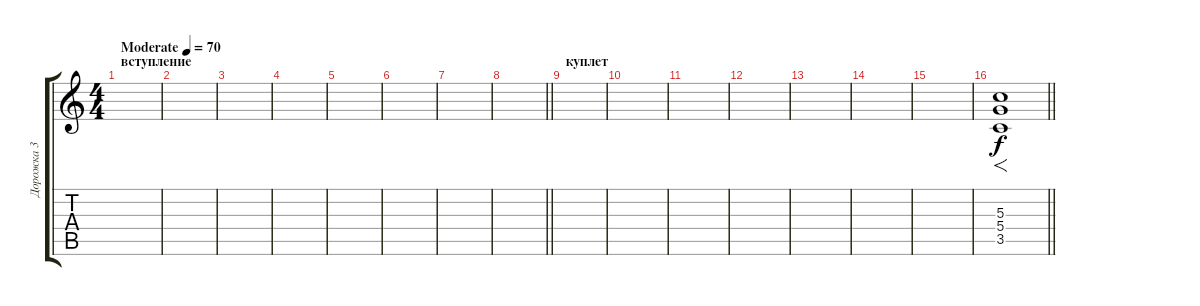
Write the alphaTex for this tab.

\track ("Дорожка 3" "Дорожка 3") {instrument overdrivenguitar}
\staff {score tabs}
\tuning (E4 B3 G3 D3 A2 E2) {hide}
\ts (4 4)
\section ("" "вступление")
\tempo (70 "Moderate")
\clef g2
\ks c
|
|
|
|
|
|
|
\barLineRight lightlight
|
\section ("" "куплет")
|
|
|
|
|
|
|
\barLineRight lightlight
(5.3 5.4 3.5).1{f}
